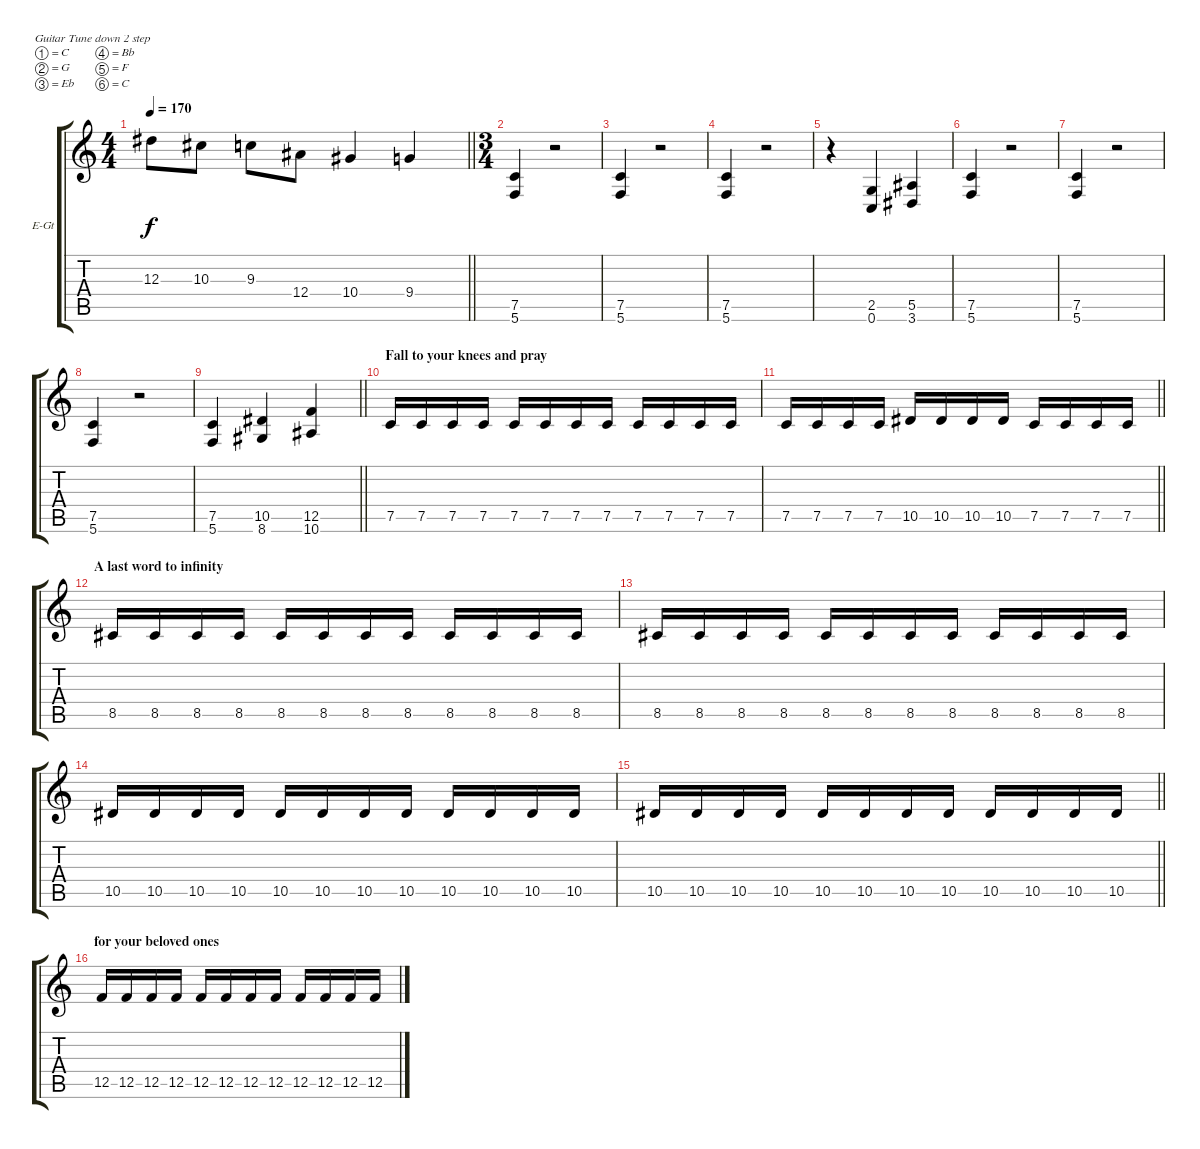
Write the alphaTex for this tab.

\bracketExtendMode groupsimilarinstruments
\firstSystemTrackNameOrientation horizontal
\otherSystemsTrackNameOrientation horizontal
\track ("Guitar2 Dist (Marcel)" "E-Gt") {mute instrument overdrivenguitar}
\staff {score tabs}
\tuning (C4 G3 Eb3 Bb2 F2 C2)
\ts (4 4)
\tempo 170
\clef g2
\barLineRight lightlight
\ks c
12.3.8{dy f} 10.3.8 9.3.8 12.4.8 10.4.4 9.4.4 |
\ts (3 4)
\beaming (8 2 2 2)
(7.5 5.6).4 r.2 |
(7.5 5.6).4 r.2 |
(7.5 5.6).4 r.2 |
r.4 (2.5 0.6).4 (5.5 3.6).4 |
(7.5 5.6).4 r.2 |
(7.5 5.6).4 r.2 |
(7.5 5.6).4 r.2 |
\barLineRight lightlight
(7.5 5.6).4 (10.5 8.6).4 (12.5 10.6).4 |
\section ("" "Fall to your knees and pray")
7.5.16 7.5.16 7.5.16 7.5.16 7.5.16 7.5.16 7.5.16 7.5.16 7.5.16 7.5.16 7.5.16 7.5.16 |
\barLineRight lightlight
7.5.16 7.5.16 7.5.16 7.5.16 10.5.16 10.5.16 10.5.16 10.5.16 7.5.16 7.5.16 7.5.16 7.5.16 |
\section ("" "A last word to infinity")
8.5.16 8.5.16 8.5.16 8.5.16 8.5.16 8.5.16 8.5.16 8.5.16 8.5.16 8.5.16 8.5.16 8.5.16 |
8.5.16 8.5.16 8.5.16 8.5.16 8.5.16 8.5.16 8.5.16 8.5.16 8.5.16 8.5.16 8.5.16 8.5.16 |
10.5.16 10.5.16 10.5.16 10.5.16 10.5.16 10.5.16 10.5.16 10.5.16 10.5.16 10.5.16 10.5.16 10.5.16 |
\barLineRight lightlight
10.5.16 10.5.16 10.5.16 10.5.16 10.5.16 10.5.16 10.5.16 10.5.16 10.5.16 10.5.16 10.5.16 10.5.16 |
\section ("" "for your beloved ones")
12.5.16 12.5.16 12.5.16 12.5.16 12.5.16 12.5.16 12.5.16 12.5.16 12.5.16 12.5.16 12.5.16 12.5.16
